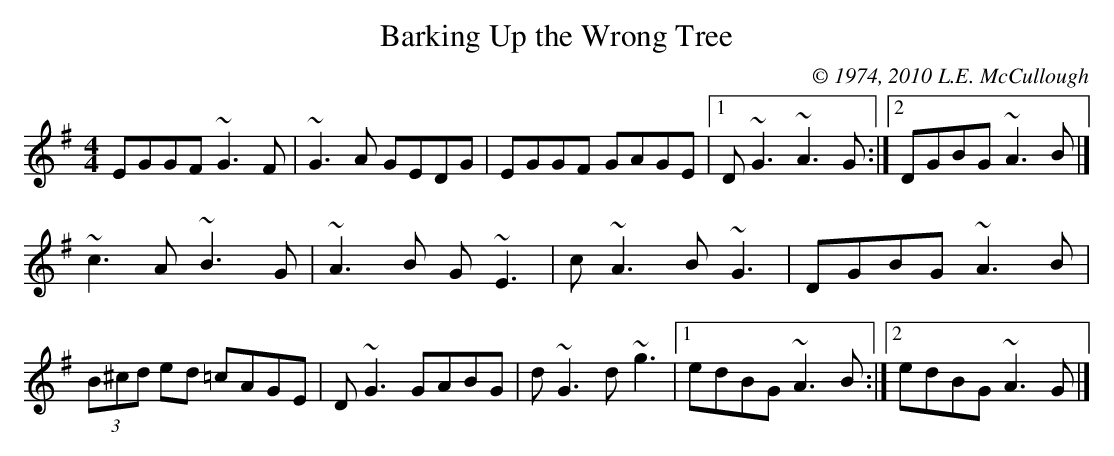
X:1
T:Barking Up the Wrong Tree
C:© 1974, 2010 L.E. McCullough
M:4/4
L:1/8
K:G
EGGF ~G3 F | ~G3 A GEDG | EGGF GAGE |1 D~G3 ~A3G:|2 DGBG ~A3B|]
~c3A ~B3G | ~A3B G~E3 |c~A3 B~G3 | DGBG ~A3B |
(3B^cd ed =cAGE | D~G3 GABG |d~G3 d~g3 |1 edBG ~A3B:|2 edBG ~A3G|]
